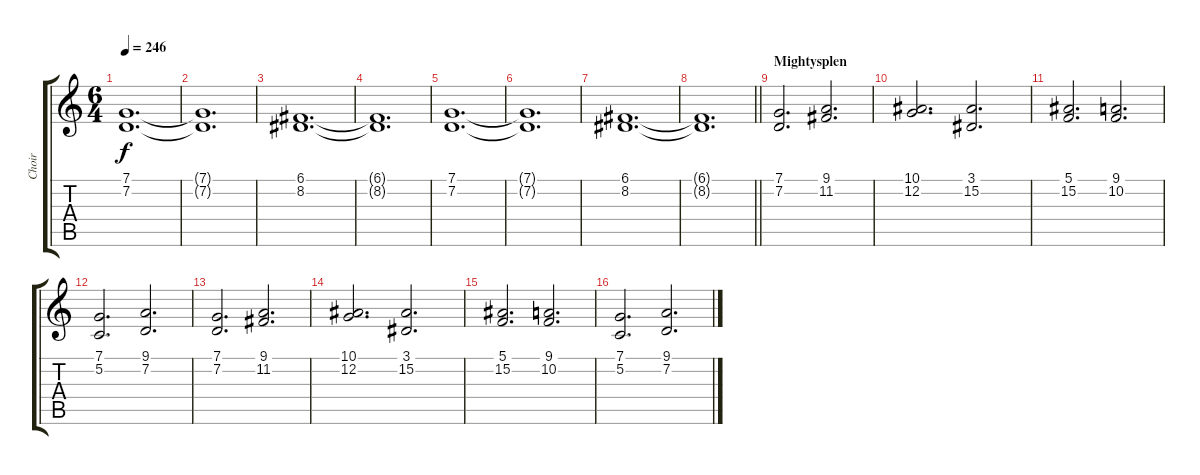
\track ("Choir" "Choir") {instrument choiraahs}
\staff {score tabs}
\tuning (C4 G3 Eb3 Bb2 F2 C2) {hide}
\ts (6 4)
\tempo 246
\clef g2
\ks c
(7.1 7.2).1{d dy f} |
(7.1{t} 7.2{t}).1{d} |
(6.1 8.2).1{d} |
(6.1{t} 8.2{t}).1{d} |
(7.1 7.2).1{d} |
(7.1{t} 7.2{t}).1{d} |
(6.1 8.2).1{d} |
\barLineRight lightlight
(6.1{t} 8.2{t}).1{d} |
\section ("" "Mightysplen")
(7.1 7.2).2{d} (9.1 11.2).2{d} |
(10.1 12.2).2{d} (3.1 15.2).2{d} |
(5.1 15.2).2{d} (9.1 10.2).2{d} |
(7.1 5.2).2{d} (9.1 7.2).2{d} |
(7.1 7.2).2{d} (9.1 11.2).2{d} |
(10.1 12.2).2{d} (3.1 15.2).2{d} |
(5.1 15.2).2{d} (9.1 10.2).2{d} |
(7.1 5.2).2{d} (9.1 7.2).2{d}
